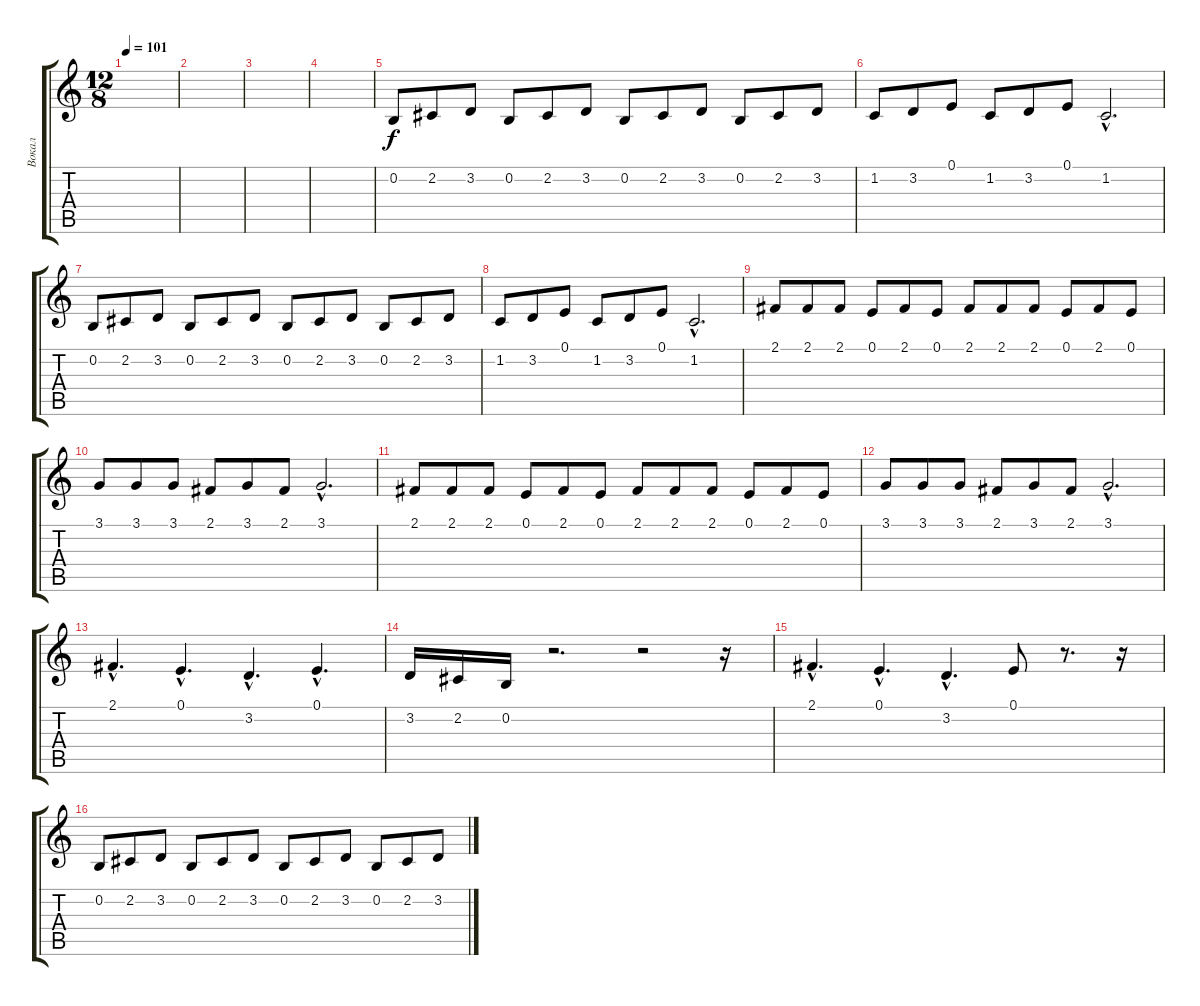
\track ("Вокал" "Вокал") {instrument tenorsax}
\staff {score tabs}
\tuning (E4 B3 G3 D3 A2 E2) {hide}
\ts (12 8)
\tempo 101
\clef g2
\ks c
|
|
|
|
0.2.8 2.2.8 3.2.8 0.2.8 2.2.8 3.2.8 0.2.8 2.2.8 3.2.8 0.2.8 2.2.8 3.2.8 |
1.2.8 3.2.8 0.1.8 1.2.8 3.2.8 0.1.8 1.2{hac}.2{d} |
0.2.8 2.2.8 3.2.8 0.2.8 2.2.8 3.2.8 0.2.8 2.2.8 3.2.8 0.2.8 2.2.8 3.2.8 |
1.2.8 3.2.8 0.1.8 1.2.8 3.2.8 0.1.8 1.2{hac}.2{d} |
2.1.8 2.1.8 2.1.8 0.1.8 2.1.8 0.1.8 2.1.8 2.1.8 2.1.8 0.1.8 2.1.8 0.1.8 |
3.1.8 3.1.8 3.1.8 2.1.8 3.1.8 2.1.8 3.1{hac}.2{d} |
2.1.8 2.1.8 2.1.8 0.1.8 2.1.8 0.1.8 2.1.8 2.1.8 2.1.8 0.1.8 2.1.8 0.1.8 |
3.1.8 3.1.8 3.1.8 2.1.8 3.1.8 2.1.8 3.1{hac}.2{d} |
2.1{hac}.4{d} 0.1{hac}.4{d} 3.2{hac}.4{d} 0.1{hac}.4{d} |
3.2.16 2.2.16 0.2.16 r.2{d} r.2 r.16 |
2.1{hac}.4{d} 0.1{hac}.4{d} 3.2{hac}.4{d} 0.1.8 r.8{d} r.16 |
0.2.8 2.2.8 3.2.8 0.2.8 2.2.8 3.2.8 0.2.8 2.2.8 3.2.8 0.2.8 2.2.8 3.2.8
